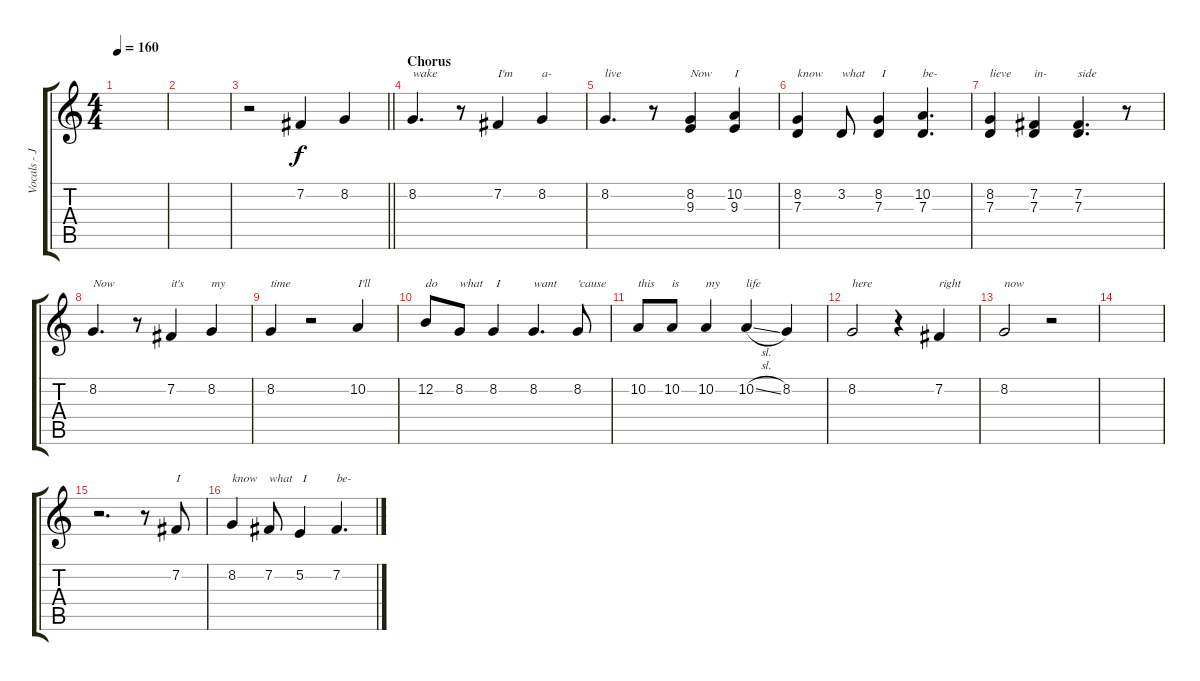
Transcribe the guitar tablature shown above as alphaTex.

\track ("Vocals - John Cooper" "Vocals - J") {instrument lead2sawtooth}
\staff {score tabs}
\tuning (E4 B3 G3 D3 A2 E2) {hide}
\ts (4 4)
\tempo 160
\clef g2
\ks c
|
|
\barLineRight lightlight
r.2 7.2.4 8.2.4 |
\section ("" "Chorus")
8.2.4{d txt "wake"} r.8 7.2.4{txt "I'm"} 8.2.4{txt "a-"} |
8.2.4{d txt "live"} r.8 (8.2 9.3).4{txt "Now"} (10.2 9.3).4{txt "I"} |
(8.2 7.3).4{txt "know"} 3.2.8{txt "what"} (8.2 7.3).4{txt " I"} (10.2 7.3).4{d txt "be-"} |
(8.2 7.3).4{txt "lieve"} (7.2 7.3).4{txt "in-"} (7.2 7.3).4{d txt "side"} r.8 |
8.2.4{d txt "Now"} r.8 7.2.4{txt "it's"} 8.2.4{txt "my"} |
8.2.4{txt "time"} r.2 10.2.4{txt "I'll"} |
12.2.8{txt "do"} 8.2.8{txt "what"} 8.2.4{txt " I"} 8.2.4{d txt "want"} 8.2.8{txt "'cause"} |
10.2.8{txt "this"} 10.2.8{txt "is"} 10.2.4{txt "my"} 10.2{sl}.4{txt "life"} 8.2.4 |
8.2.2{txt "here"} r.4 7.2.4{txt "right"} |
8.2.2{txt "now"} r.2 |
|
r.2{d} r.8 7.2.8{txt "I"} |
8.2.4{txt "know"} 7.2.8{txt "what"} 5.2.4{txt " I"} 7.2.4{d txt "be-"}
